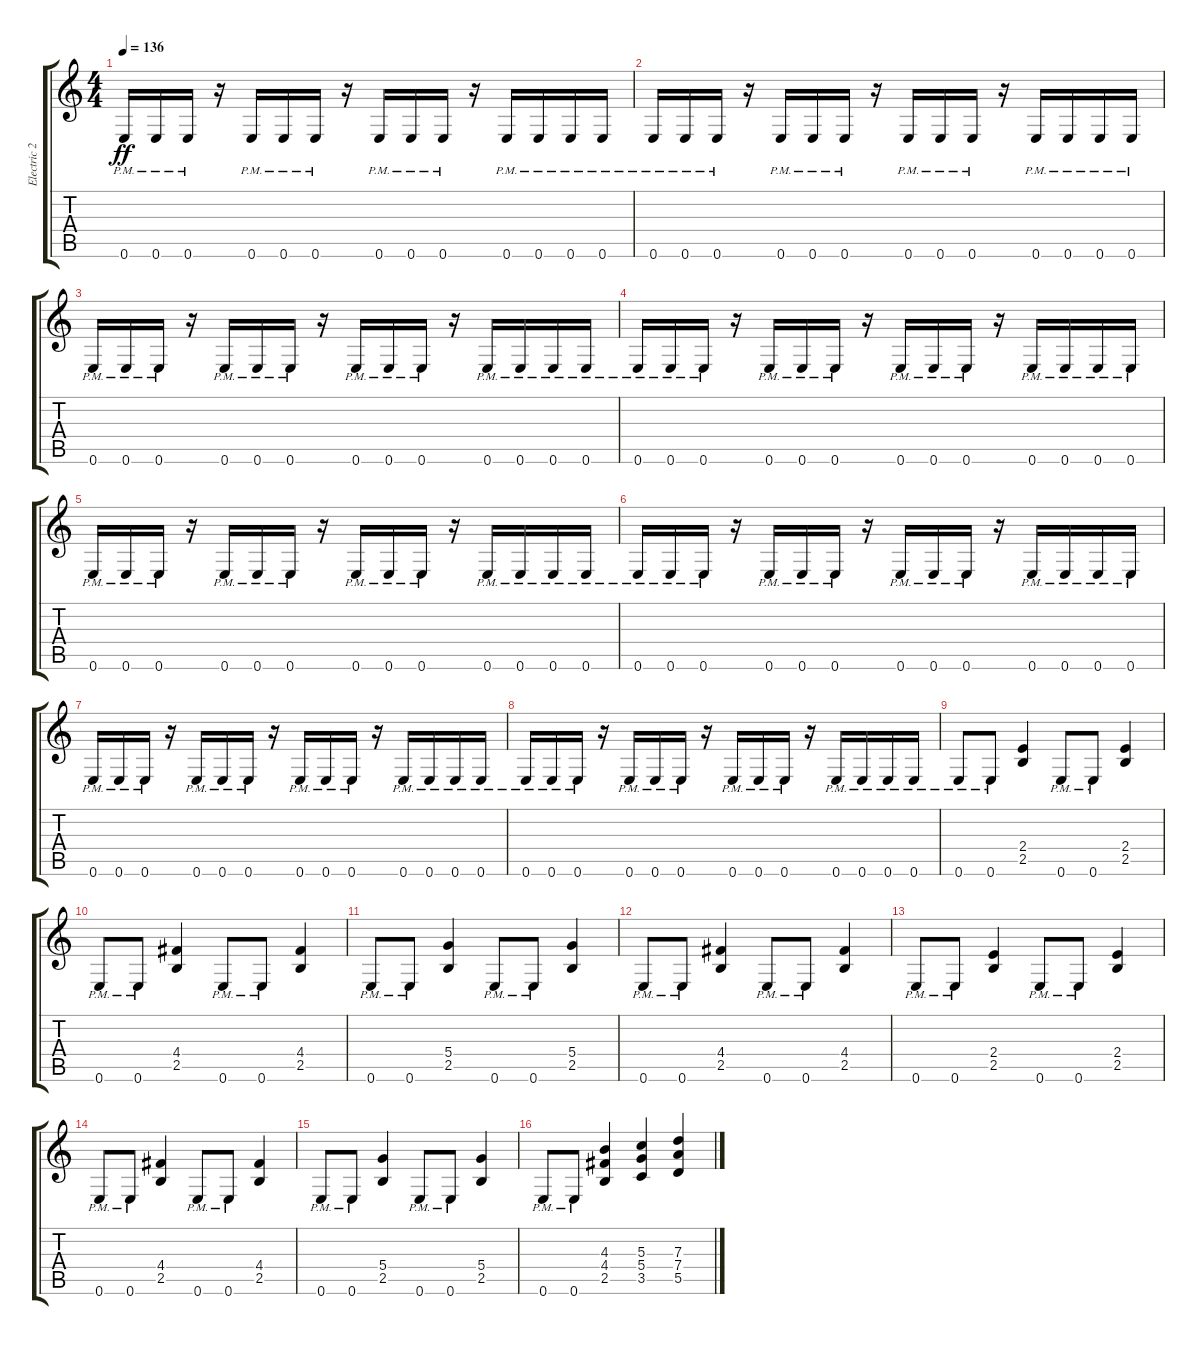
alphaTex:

\track ("Electric 2" "Electric 2") {instrument distortionguitar}
\staff {score tabs}
\tuning (E4 B3 G3 D3 A2 E2) {hide}
\ts (4 4)
\tempo 136
\clef g2
\ks c
0.6{pm}.16{dy ff} 0.6{pm}.16 0.6{pm}.16 r.16 0.6{pm}.16 0.6{pm}.16 0.6{pm}.16 r.16 0.6{pm}.16 0.6{pm}.16 0.6{pm}.16 r.16 0.6{pm}.16 0.6{pm}.16 0.6{pm}.16 0.6{pm}.16 |
0.6{pm}.16 0.6{pm}.16 0.6{pm}.16 r.16 0.6{pm}.16 0.6{pm}.16 0.6{pm}.16 r.16 0.6{pm}.16 0.6{pm}.16 0.6{pm}.16 r.16 0.6{pm}.16 0.6{pm}.16 0.6{pm}.16 0.6{pm}.16 |
0.6{pm}.16 0.6{pm}.16 0.6{pm}.16 r.16 0.6{pm}.16 0.6{pm}.16 0.6{pm}.16 r.16 0.6{pm}.16 0.6{pm}.16 0.6{pm}.16 r.16 0.6{pm}.16 0.6{pm}.16 0.6{pm}.16 0.6{pm}.16 |
0.6{pm}.16 0.6{pm}.16 0.6{pm}.16 r.16 0.6{pm}.16 0.6{pm}.16 0.6{pm}.16 r.16 0.6{pm}.16 0.6{pm}.16 0.6{pm}.16 r.16 0.6{pm}.16 0.6{pm}.16 0.6{pm}.16 0.6{pm}.16 |
0.6{pm}.16 0.6{pm}.16 0.6{pm}.16 r.16 0.6{pm}.16 0.6{pm}.16 0.6{pm}.16 r.16 0.6{pm}.16 0.6{pm}.16 0.6{pm}.16 r.16 0.6{pm}.16 0.6{pm}.16 0.6{pm}.16 0.6{pm}.16 |
0.6{pm}.16 0.6{pm}.16 0.6{pm}.16 r.16 0.6{pm}.16 0.6{pm}.16 0.6{pm}.16 r.16 0.6{pm}.16 0.6{pm}.16 0.6{pm}.16 r.16 0.6{pm}.16 0.6{pm}.16 0.6{pm}.16 0.6{pm}.16 |
0.6{pm}.16 0.6{pm}.16 0.6{pm}.16 r.16 0.6{pm}.16 0.6{pm}.16 0.6{pm}.16 r.16 0.6{pm}.16 0.6{pm}.16 0.6{pm}.16 r.16 0.6{pm}.16 0.6{pm}.16 0.6{pm}.16 0.6{pm}.16 |
0.6{pm}.16 0.6{pm}.16 0.6{pm}.16 r.16 0.6{pm}.16 0.6{pm}.16 0.6{pm}.16 r.16 0.6{pm}.16 0.6{pm}.16 0.6{pm}.16 r.16 0.6{pm}.16 0.6{pm}.16 0.6{pm}.16 0.6{pm}.16 |
0.6{pm}.8 0.6{pm}.8 (2.4 2.5).4 0.6{pm}.8 0.6{pm}.8 (2.4 2.5).4 |
0.6{pm}.8 0.6{pm}.8 (4.4 2.5).4 0.6{pm}.8 0.6{pm}.8 (4.4 2.5).4 |
0.6{pm}.8 0.6{pm}.8 (5.4 2.5).4 0.6{pm}.8 0.6{pm}.8 (5.4 2.5).4 |
0.6{pm}.8 0.6{pm}.8 (4.4 2.5).4 0.6{pm}.8 0.6{pm}.8 (4.4 2.5).4 |
0.6{pm}.8 0.6{pm}.8 (2.4 2.5).4 0.6{pm}.8 0.6{pm}.8 (2.4 2.5).4 |
0.6{pm}.8 0.6{pm}.8 (4.4 2.5).4 0.6{pm}.8 0.6{pm}.8 (4.4 2.5).4 |
0.6{pm}.8 0.6{pm}.8 (5.4 2.5).4 0.6{pm}.8 0.6{pm}.8 (5.4 2.5).4 |
0.6{pm}.8 0.6{pm}.8 (4.3 4.4 2.5).4 (5.3 5.4 3.5).4 (7.3 7.4 5.5).4
